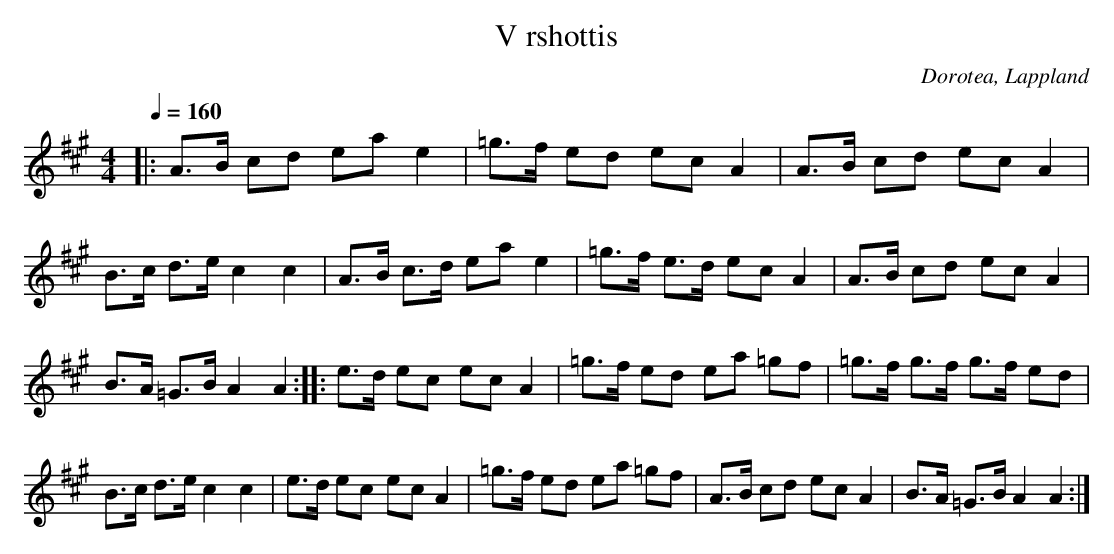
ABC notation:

X:1
T:V rshottis
O:Dorotea, Lappland
M:4/4
L:1/16
Q:1/4=160
K:A
|: A3B c2d2 e2a2 e4 | =g3f e2d2 e2c2 A4 | A3B c2d2 e2c2 A4 |B3c d3e c4 c4  | A3B c3d e2a2 e4 | =g3f e3d e2c2 A4 | A3B c2d2 e2c2 A4 |B3A =G3B A4 A4:||:  e3d e2c2  e2c2 A4 | =g3f e2d2 e2a2 =g2f2 | =g3f g3f g3f e2d2 |B3c d3e c4 c4  |e3d e2c2 e2c2 A4 | =g3f e2d2 e2a2 =g2f2 |A3B c2d2 e2c2 A4  |B3A =G3B A4 A4 :|
